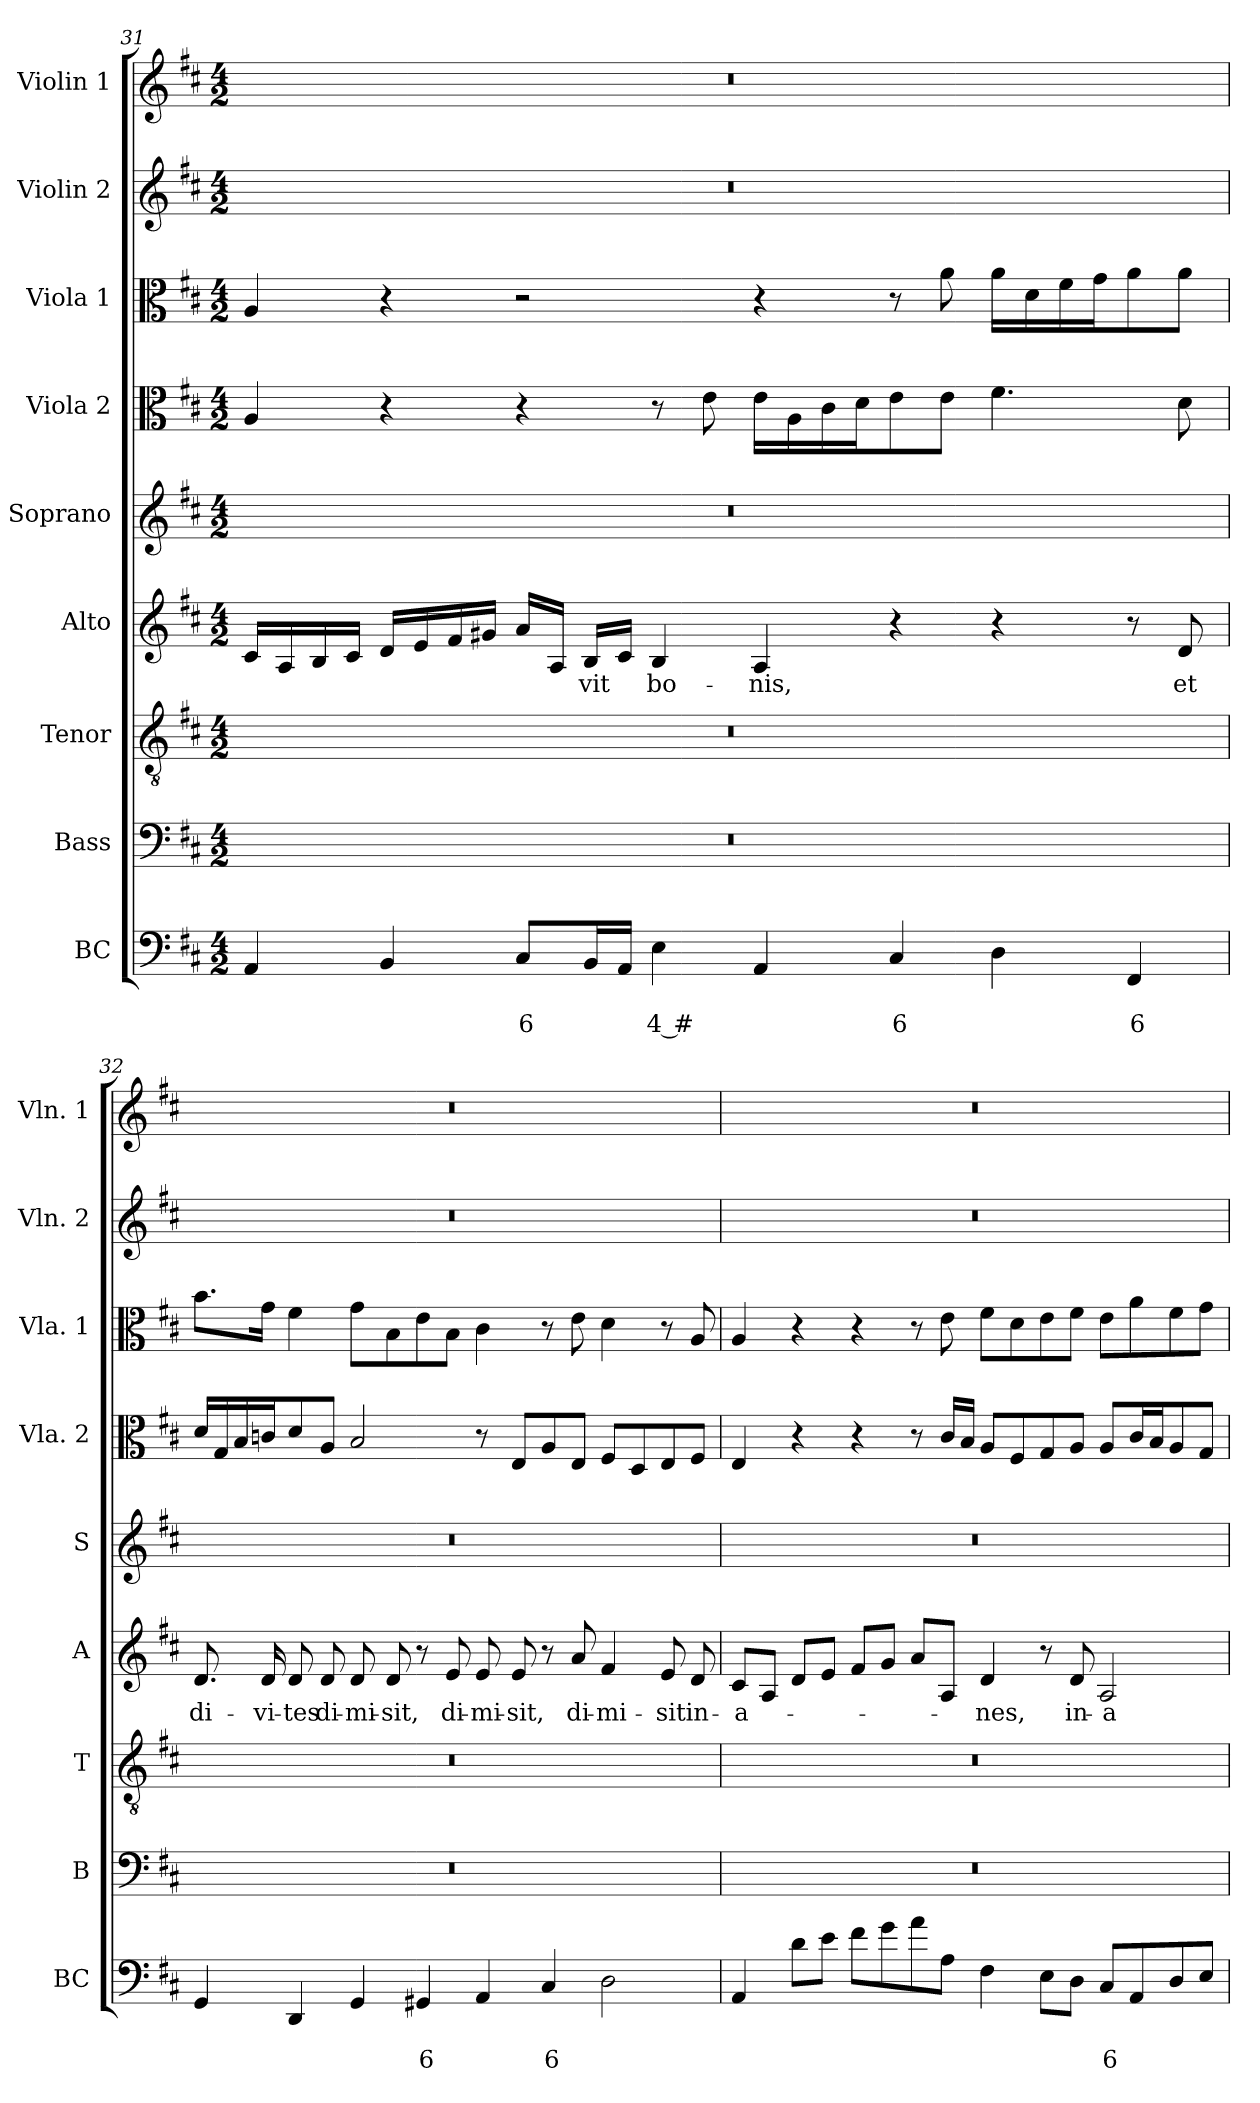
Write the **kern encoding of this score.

**kern	**text	**text	**kern	**kern	**kern	**text	**kern	**kern	**kern	**kern	**kern
*part9	*part9	*part9	*part8	*part7	*part6	*part6	*part5	*part4	*part3	*part2	*part1
*staff9	*staff9	*staff9	*staff8	*staff7	*staff6	*staff6	*staff5	*staff4	*staff3	*staff2	*staff1
*I"BC	*	*	*I"Bass	*I"Tenor	*I"Alto	*	*I"Soprano	*I"Viola 2	*I"Viola 1	*I"Violin 2	*I"Violin 1
*I'BC	*	*	*I'B	*I'T	*I'A	*	*I'S	*I'Vla. 2	*I'Vla. 1	*I'Vln. 2	*I'Vln. 1
!!LO:PB:g=z
*clefF4	*	*	*clefF4	*clefGv2	*clefG2	*	*clefG2	*clefC3	*clefC3	*clefG2	*clefG2
*k[f#c#]	*	*	*k[f#c#]	*k[f#c#]	*k[f#c#]	*	*k[f#c#]	*k[f#c#]	*k[f#c#]	*k[f#c#]	*k[f#c#]
*D:	*	*	*D:	*D:	*D:	*	*D:	*D:	*D:	*D:	*D:
*M4/2	*	*	*M4/2	*M4/2	*M4/2	*	*M4/2	*M4/2	*M4/2	*M4/2	*M4/2
=31	=31	=31	=31	=31	=31	=31	=31	=31	=31	=31	=31
4AA/	.	.	0r	0r	16c#/LL	.	0r	4A/	4A/	0r	0r
.	.	.	.	.	16A/	.	.	.	.	.	.
.	.	.	.	.	16B/	.	.	.	.	.	.
.	.	.	.	.	16c#/JJ	.	.	.	.	.	.
4BB/	.	.	.	.	16d/LL	.	.	4r	4r	.	.
.	.	.	.	.	16e/	.	.	.	.	.	.
.	.	.	.	.	16f#/	.	.	.	.	.	.
.	.	.	.	.	16g#X/JJ	.	.	.	.	.	.
!	!	!LO:LY:b	!	!	!	!	!	!	!	!	!
8C#/L	.	6	.	.	16a/LL	.	.	4r	2r	.	.
.	.	.	.	.	16A/JJ	.	.	.	.	.	.
!	!	!	!	!	!	!LO:LY:b	!	!	!	!	!
16BB/L	.	.	.	.	16B/LL	-vit	.	.	.	.	.
16AA/JJ	.	.	.	.	16c#/JJ	.	.	.	.	.	.
!	!	!LO:LY:b	!	!	!	!LO:LY:b	!	!	!	!	!
4E\	.	4 #	.	.	4B/	bo-	.	8r	.	.	.
.	.	.	.	.	.	.	.	8e\	.	.	.
!	!	!	!	!	!	!LO:LY:b	!	!	!	!	!
4AA/	.	.	.	.	4A/	-nis,	.	16e\LL	4r	.	.
.	.	.	.	.	.	.	.	16A\	.	.	.
.	.	.	.	.	.	.	.	16c#\	.	.	.
.	.	.	.	.	.	.	.	16d\J	.	.	.
!	!	!LO:LY:b	!	!	!	!	!	!	!	!	!
4C#/	.	6	.	.	4r	.	.	8e\	8r	.	.
.	.	.	.	.	.	.	.	8e\J	8a\	.	.
4D\	.	.	.	.	4r	.	.	4.f#\	16a\LL	.	.
.	.	.	.	.	.	.	.	.	16d\	.	.
.	.	.	.	.	.	.	.	.	16f#\	.	.
.	.	.	.	.	.	.	.	.	16g\J	.	.
!	!	!LO:LY:b	!	!	!	!	!	!	!	!	!
4FF#/	.	6	.	.	8r	.	.	.	8a\	.	.
!	!	!	!	!	!	!LO:LY:b	!	!	!	!	!
.	.	.	.	.	8d/	et	.	8d\	8a\J	.	.
=32	=32	=32	=32	=32	=32	=32	=32	=32	=32	=32	=32
!	!	!	!	!	!	!LO:LY:b	!	!	!	!	!
4GG/	.	.	0r	0r	8.d/	di-	0r	16d/LL	8.b\L	0r	0r
.	.	.	.	.	.	.	.	16G/	.	.	.
.	.	.	.	.	.	.	.	16B/	.	.	.
!	!	!	!	!	!	!LO:LY:b	!	!	!	!	!
.	.	.	.	.	16d/	-vi-	.	16cn/J	16g\Jk	.	.
!	!	!	!	!	!	!LO:LY:b	!	!	!	!	!
4DD/	.	.	.	.	8d/	-tes	.	8d/	4f#\	.	.
!	!	!	!	!	!	!LO:LY:b	!	!	!	!	!
.	.	.	.	.	8d/	di-	.	8A/J	.	.	.
!	!	!	!	!	!	!LO:LY:b	!	!	!	!	!
4GG/	.	.	.	.	8d/	-mi-	.	2B/	8g\L	.	.
!	!	!	!	!	!	!LO:LY:b	!	!	!	!	!
.	.	.	.	.	8d/	-sit,	.	.	8B\	.	.
!	!	!LO:LY:b	!	!	!	!	!	!	!	!	!
4GG#X/	.	6	.	.	8r	.	.	.	8e\	.	.
!	!	!	!	!	!	!LO:LY:b	!	!	!	!	!
.	.	.	.	.	8e/	di-	.	.	8B\J	.	.
!	!	!	!	!	!	!LO:LY:b	!	!	!	!	!
4AA/	.	.	.	.	8e/	-mi-	.	8r	4c#\	.	.
!	!	!	!	!	!	!LO:LY:b	!	!	!	!	!
.	.	.	.	.	8e/	-sit,	.	8E/L	.	.	.
!	!	!LO:LY:b	!	!	!	!	!	!	!	!	!
4C#/	.	6	.	.	8r	.	.	8A/	8r	.	.
!	!	!	!	!	!	!LO:LY:b	!	!	!	!	!
.	.	.	.	.	8a/	di-	.	8E/J	8e\	.	.
!	!	!	!	!	!	!LO:LY:b	!	!	!	!	!
2D\	.	.	.	.	4f#/	-mi-	.	8F#/L	4d\	.	.
.	.	.	.	.	.	.	.	8D/	.	.	.
!	!	!	!	!	!	!LO:LY:b	!	!	!	!	!
.	.	.	.	.	8e/	-sit	.	8E/	8r	.	.
!	!	!	!	!	!	!LO:LY:b	!	!	!	!	!
.	.	.	.	.	8d/	in-	.	8F#/J	8A/	.	.
!!LO:LB:g=z
=33	=33	=33	=33	=33	=33	=33	=33	=33	=33	=33	=33
!	!	!	!	!	!	!LO:LY:b	!	!	!	!	!
4AA/	.	.	0r	0r	8c#/L	-a-	0r	4E/	4A/	0r	0r
.	.	.	.	.	8A/J	.	.	.	.	.	.
8d\L	.	.	.	.	8d/L	.	.	4r	4r	.	.
8e\J	.	.	.	.	8e/J	.	.	.	.	.	.
8f#\L	.	.	.	.	8f#/L	.	.	4r	4r	.	.
8g\	.	.	.	.	8g/J	.	.	.	.	.	.
8a\	.	.	.	.	8a/L	.	.	8r	8r	.	.
8A\J	.	.	.	.	8A/J	.	.	16c#/LL	8e\	.	.
.	.	.	.	.	.	.	.	16B/JJ	.	.	.
!	!	!	!	!	!	!LO:LY:b	!	!	!	!	!
4F#\	.	.	.	.	4d/	-nes,	.	8A/L	8f#\L	.	.
.	.	.	.	.	.	.	.	8F#/	8d\	.	.
8E\L	.	.	.	.	8r	.	.	8G/	8e\	.	.
!	!	!	!	!	!	!LO:LY:b	!	!	!	!	!
8D\J	.	.	.	.	8d/	in-	.	8A/J	8f#\J	.	.
!	!	!LO:LY:b	!	!	!	!LO:LY:b	!	!	!	!	!
8C#/L	.	6	.	.	2A/	-a-	.	8A/L	8e\L	.	.
8AA/	.	.	.	.	.	.	.	16c#/L	8a\	.	.
.	.	.	.	.	.	.	.	16B/J	.	.	.
8D/	.	.	.	.	.	.	.	8A/	8f#\	.	.
8E/J	.	.	.	.	.	.	.	8G/J	8g\J	.	.
=	=	=	=	=	=	=	=	=	=	=	=
*-	*-	*-	*-	*-	*-	*-	*-	*-	*-	*-	*-
